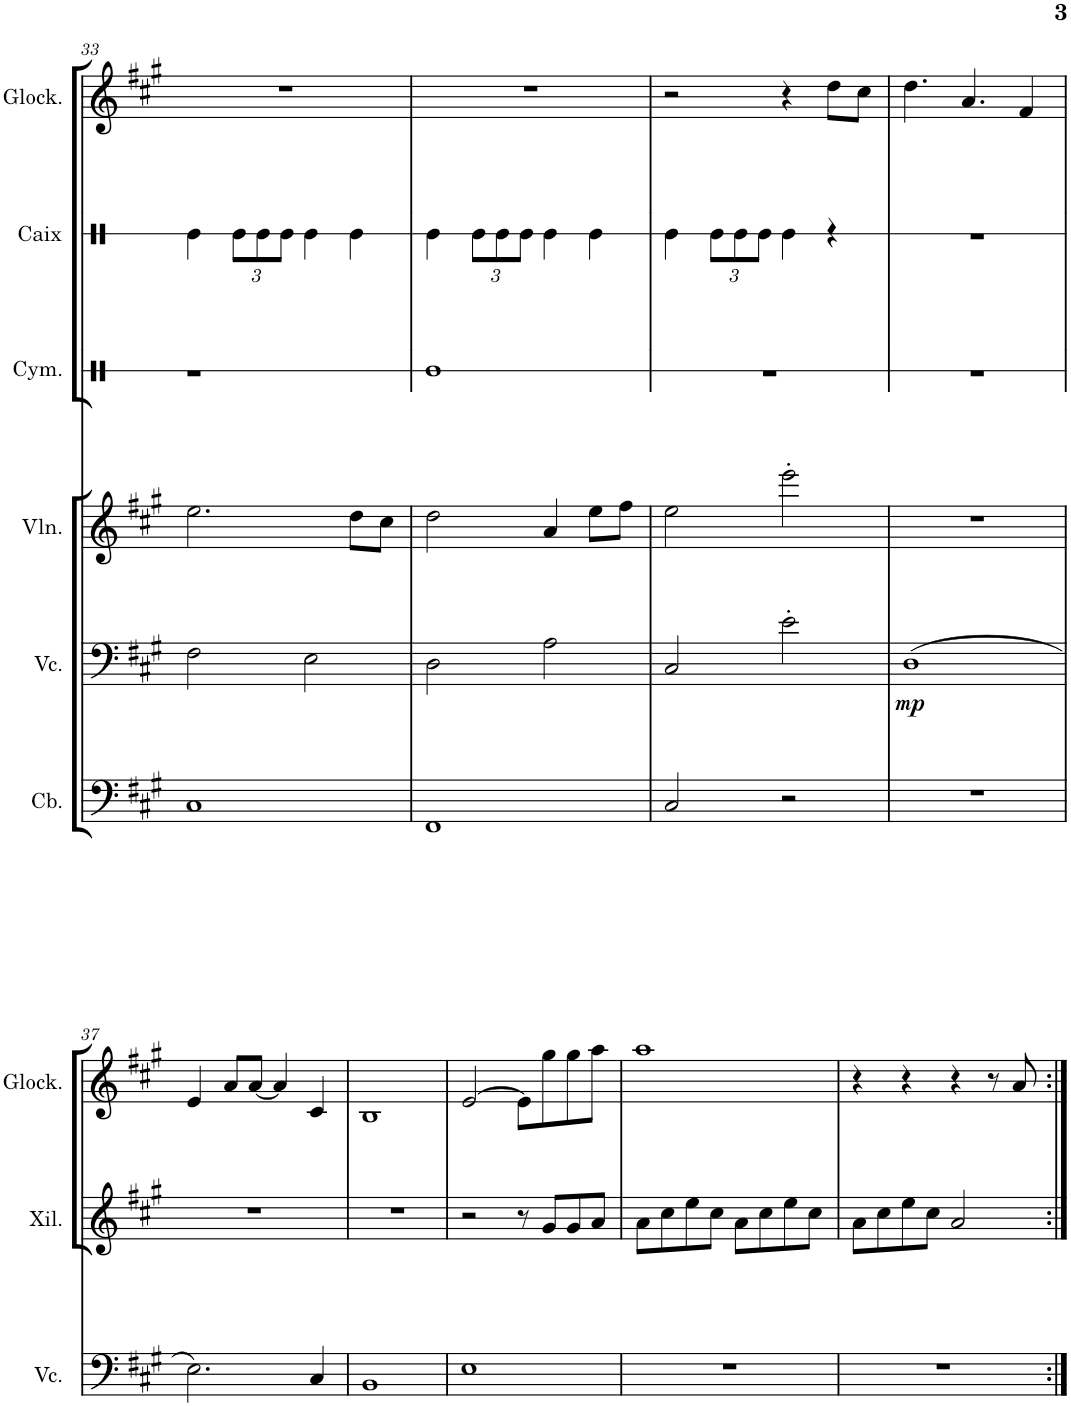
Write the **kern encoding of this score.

**kern	**kern	**dynam	**kern	**kern	**kern
*part5	*part4	*part4	*part3	*part2	*part1
*staff5	*staff4	*staff4	*staff3	*staff2	*staff1
*I"Contrabaixo	*I"Violoncelo	*	*I"Violino	*I"Xilofone	*I"Glockenspiel
*I'Cb.	*I'Vc.	*	*I'Vln.	*I'Xil.	*I'Glock.
!!LO:PB:g=z
*clefF4	*clefF4	*	*clefG2	*clefG2	*clefG2
*Trd7c12	*	*	*	*Trd-7c-12	*Trd-14c-24
*k[f#c#g#]	*k[f#c#g#]	*	*k[f#c#g#]	*k[f#c#g#]	*k[f#c#g#]
*M4/4	*M4/4	*	*M4/4	*M4/4	*M4/4
=33	=33	=33	=33	=33	=33
1C#	2F#\	.	2.ee\	1r	1r
.	2E\	.	.	.	.
.	.	.	8dd\L	.	.
.	.	.	8cc#\J	.	.
=34	=34	=34	=34	=34	=34
1FF#	2D\	.	2dd\	1r	1r
.	2A\	.	4a/	.	.
.	.	.	8ee\L	.	.
.	.	.	8ff#\J	.	.
=35	=35	=35	=35	=35	=35
2C#/	2C#/	.	2ee\	1r	2r
2r	2e'\	.	2eee'\	.	4r
.	.	.	.	.	8dd\L
.	.	.	.	.	8cc#\J
=36	=36	=36	=36	=36	=36
!	!	!LO:DY:b	!	!	!
1r	(1D	mp	1r	1r	4.dd\
.	.	.	.	.	4.a/
.	.	.	.	.	4f#/
!!LO:LB:g=z
=37	=37	=37	=37	=37	=37
1r	2.E\)	.	1r	1r	4e/
.	.	.	.	.	8a/L
.	.	.	.	.	[8a/J
.	.	.	.	.	4a/]
.	4C#/	.	.	.	4c#/
=38	=38	=38	=38	=38	=38
1r	1BB	.	1r	1r	1B
=39	=39	=39	=39	=39	=39
1r	1E	.	1r	2r	[2e/
.	.	.	.	8r	8e\L]
.	.	.	.	8g#/L	8gg#\
.	.	.	.	8g#/	8gg#\
.	.	.	.	8a/J	8aa\J
=40	=40	=40	=40	=40	=40
1r	1r	.	1r	8a\L	1aa
.	.	.	.	8cc#\	.
.	.	.	.	8ee\	.
.	.	.	.	8cc#\J	.
.	.	.	.	8a\L	.
.	.	.	.	8cc#\	.
.	.	.	.	8ee\	.
.	.	.	.	8cc#\J	.
=41	=41	=41	=41	=41	=41
1r	1r	.	1r	8a\L	4r
.	.	.	.	8cc#\	.
.	.	.	.	8ee\	4r
.	.	.	.	8cc#\J	.
.	.	.	.	2a/	4r
.	.	.	.	.	8r
.	.	.	.	.	8a/
=:|!	=:|!	=:|!	=:|!	=:|!	=:|!
*-	*-	*-	*-	*-	*-
